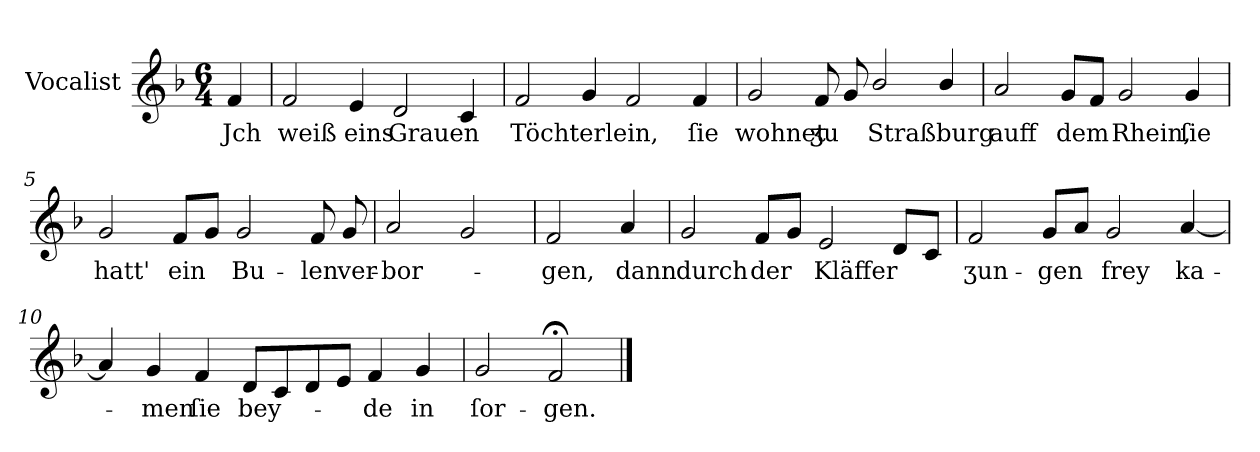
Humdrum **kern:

**kern	**text
*part1	*part1
*staff1	*staff1
*I"Vocalist	*
*k[b-]	*
*F:	*
*M6/4	*
=	=
4f	Jch
=1	=1
2f	weiß
4e	eins
2d	Grauen
4c	.
=2	=2
2f	Töchterlein,
4g	.
2f	.
4f	ſie
=3	=3
2g	wohnet
8f	ʒu
8g	.
2b-/	Straßburg
4b-/	.
=4	=4
2a	auff
8gL	dem
8fJ	.
2g	Rhein,
4g	ſie
=5	=5
2g	hatt'
8fL	ein
8gJ	.
2g	Bu-
8f	-len
8g	ver-
=6	=6
2a	-bor-
2g	.
=7	=7
2f	-gen,
4a	dann
=8	=8
2g	durch
8fL	der
8gJ	.
2e	Kläffer
8dL	.
8cJ	.
=9	=9
2f	ʒun-
8gL	-gen
8aJ	.
2g	frey
[4a	ka-
=10	=10
4a]	.
4g	-men
4f	ſie
8dL	bey-
8c	.
8d	.
8eJ	.
4f	-de
4g	in
=11	=11
2g	ſor-
2f;<	-gen.
==	==
*-	*-
